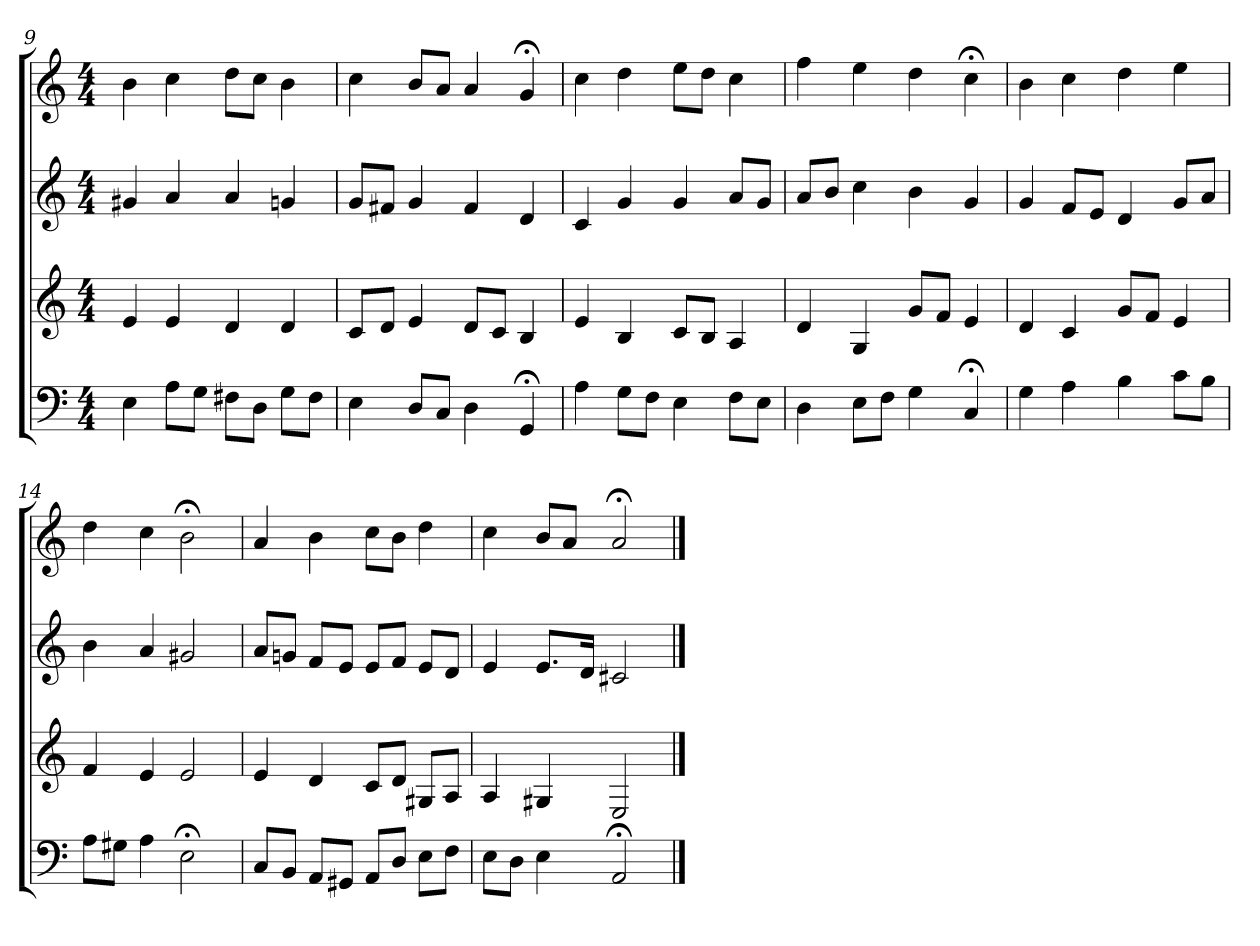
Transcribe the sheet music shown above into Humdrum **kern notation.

**kern	**kern	**kern	**kern
*part4	*part3	*part2	*part1
*staff4	*staff3	*staff2	*staff1
*clefF4	*clefG2	*clefG2	*clefG2
*M4/4	*M4/4	*M4/4	*M4/4
=9	=9	=9	=9
4E	4e	4g#X	4b
8A\L	4e	4a	4cc
8G\J	.	.	.
8F#X\L	4d	4a	8dd\L
8D\J	.	.	8cc\J
8G\L	4d	4gn	4b
8F#\J	.	.	.
=10	=10	=10	=10
4E	8c/L	8g/L	4cc
.	8d/J	8f#X/J	.
8D/L	4e	4g	8b/L
8C/J	.	.	8a/J
4D	8d/L	4f#	4a
.	8c/J	.	.
4GG;<	4B	4d	4g;<
=11	=11	=11	=11
4A	4e	4c	4cc
8G\L	4B	4g	4dd
8F\J	.	.	.
4E	8c/L	4g	8ee\L
.	8B/J	.	8dd\J
8F\L	4A	8a/L	4cc
8E\J	.	8g/J	.
=12	=12	=12	=12
4D	4d	8a/L	4ff
.	.	8b/J	.
8E\L	4G	4cc	4ee
8F\J	.	.	.
4G	8g/L	4b	4dd
.	8f/J	.	.
4C;<	4e	4g	4cc;<
=13	=13	=13	=13
4G	4d	4g	4b
4A	4c	8f/L	4cc
.	.	8e/J	.
4B	8g/L	4d	4dd
.	8f/J	.	.
8c\L	4e	8g/L	4ee
8B\J	.	8a/J	.
=14	=14	=14	=14
8A\L	4f	4b	4dd
8G#X\J	.	.	.
4A	4e	4a	4cc
2E;<	2e	2g#X	2b;<
=15	=15	=15	=15
8C/L	4e	8a/L	4a
8BB/J	.	8gn/J	.
8AA/L	4d	8f/L	4b
8GG#X/J	.	8e/J	.
8AA/L	8c/L	8e/L	8cc\L
8D/J	8d/J	8f/J	8b\J
8E\L	8G#X/L	8e/L	4dd
8F\J	8A/J	8d/J	.
=16	=16	=16	=16
8E\L	4A	4e	4cc
8D\J	.	.	.
4E	4G#X	8.e/L	8b/L
.	.	.	8a/J
.	.	16d/Jk	.
2AA;<	2E	2c#X	2a;<
==	==	==	==
*-	*-	*-	*-
